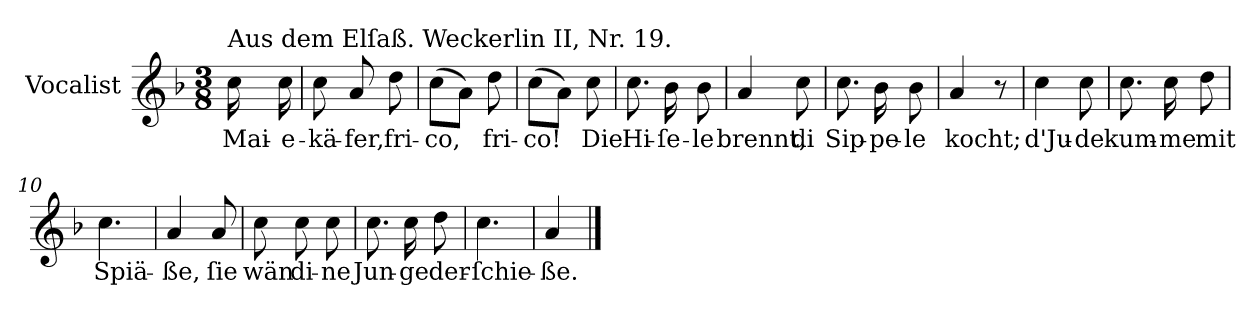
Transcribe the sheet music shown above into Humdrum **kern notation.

**kern	**text
*part1	*part1
*staff1	*staff1
*I"Vocalist	*
*k[b-]	*
*F:	*
*M3/8	*
=	=
!LO:TX:a:t=Aus dem Elſaß. Weckerlin II, Nr. 19.	!
16cc	Mai-
16cc	-e-
=1	=1
8cc	-kä-
8a	-fer,
8dd	fri-
=2	=2
(8ccL	-co,
8aJ)	.
8dd	fri-
=3	=3
(8ccL	-co!
8aJ)	.
8cc	Die
=4	=4
8.cc	Hi-
16b-	-ſe-
8b-	-le
=5	=5
4a	brennt,
8cc	di
=6	=6
8.cc	Sip-
16b-	-pe-
8b-	-le
=7	=7
4a	kocht;
8r	.
=8	=8
4cc	d'Ju-
8cc	-de
=9	=9
8.cc	kum-
16cc	-me
8dd	mit
=10	=10
4.cc	Spiä-
=11	=11
4a	-ße,
8a	ſie
=12	=12
8cc	wän
8cc	di-
8cc	-ne
=13	=13
8.cc	Jun-
16cc	-ge
8dd	der-
=14	=14
4.cc	-ſchie-
=15	=15
4a	-ße.
==	==
*-	*-
